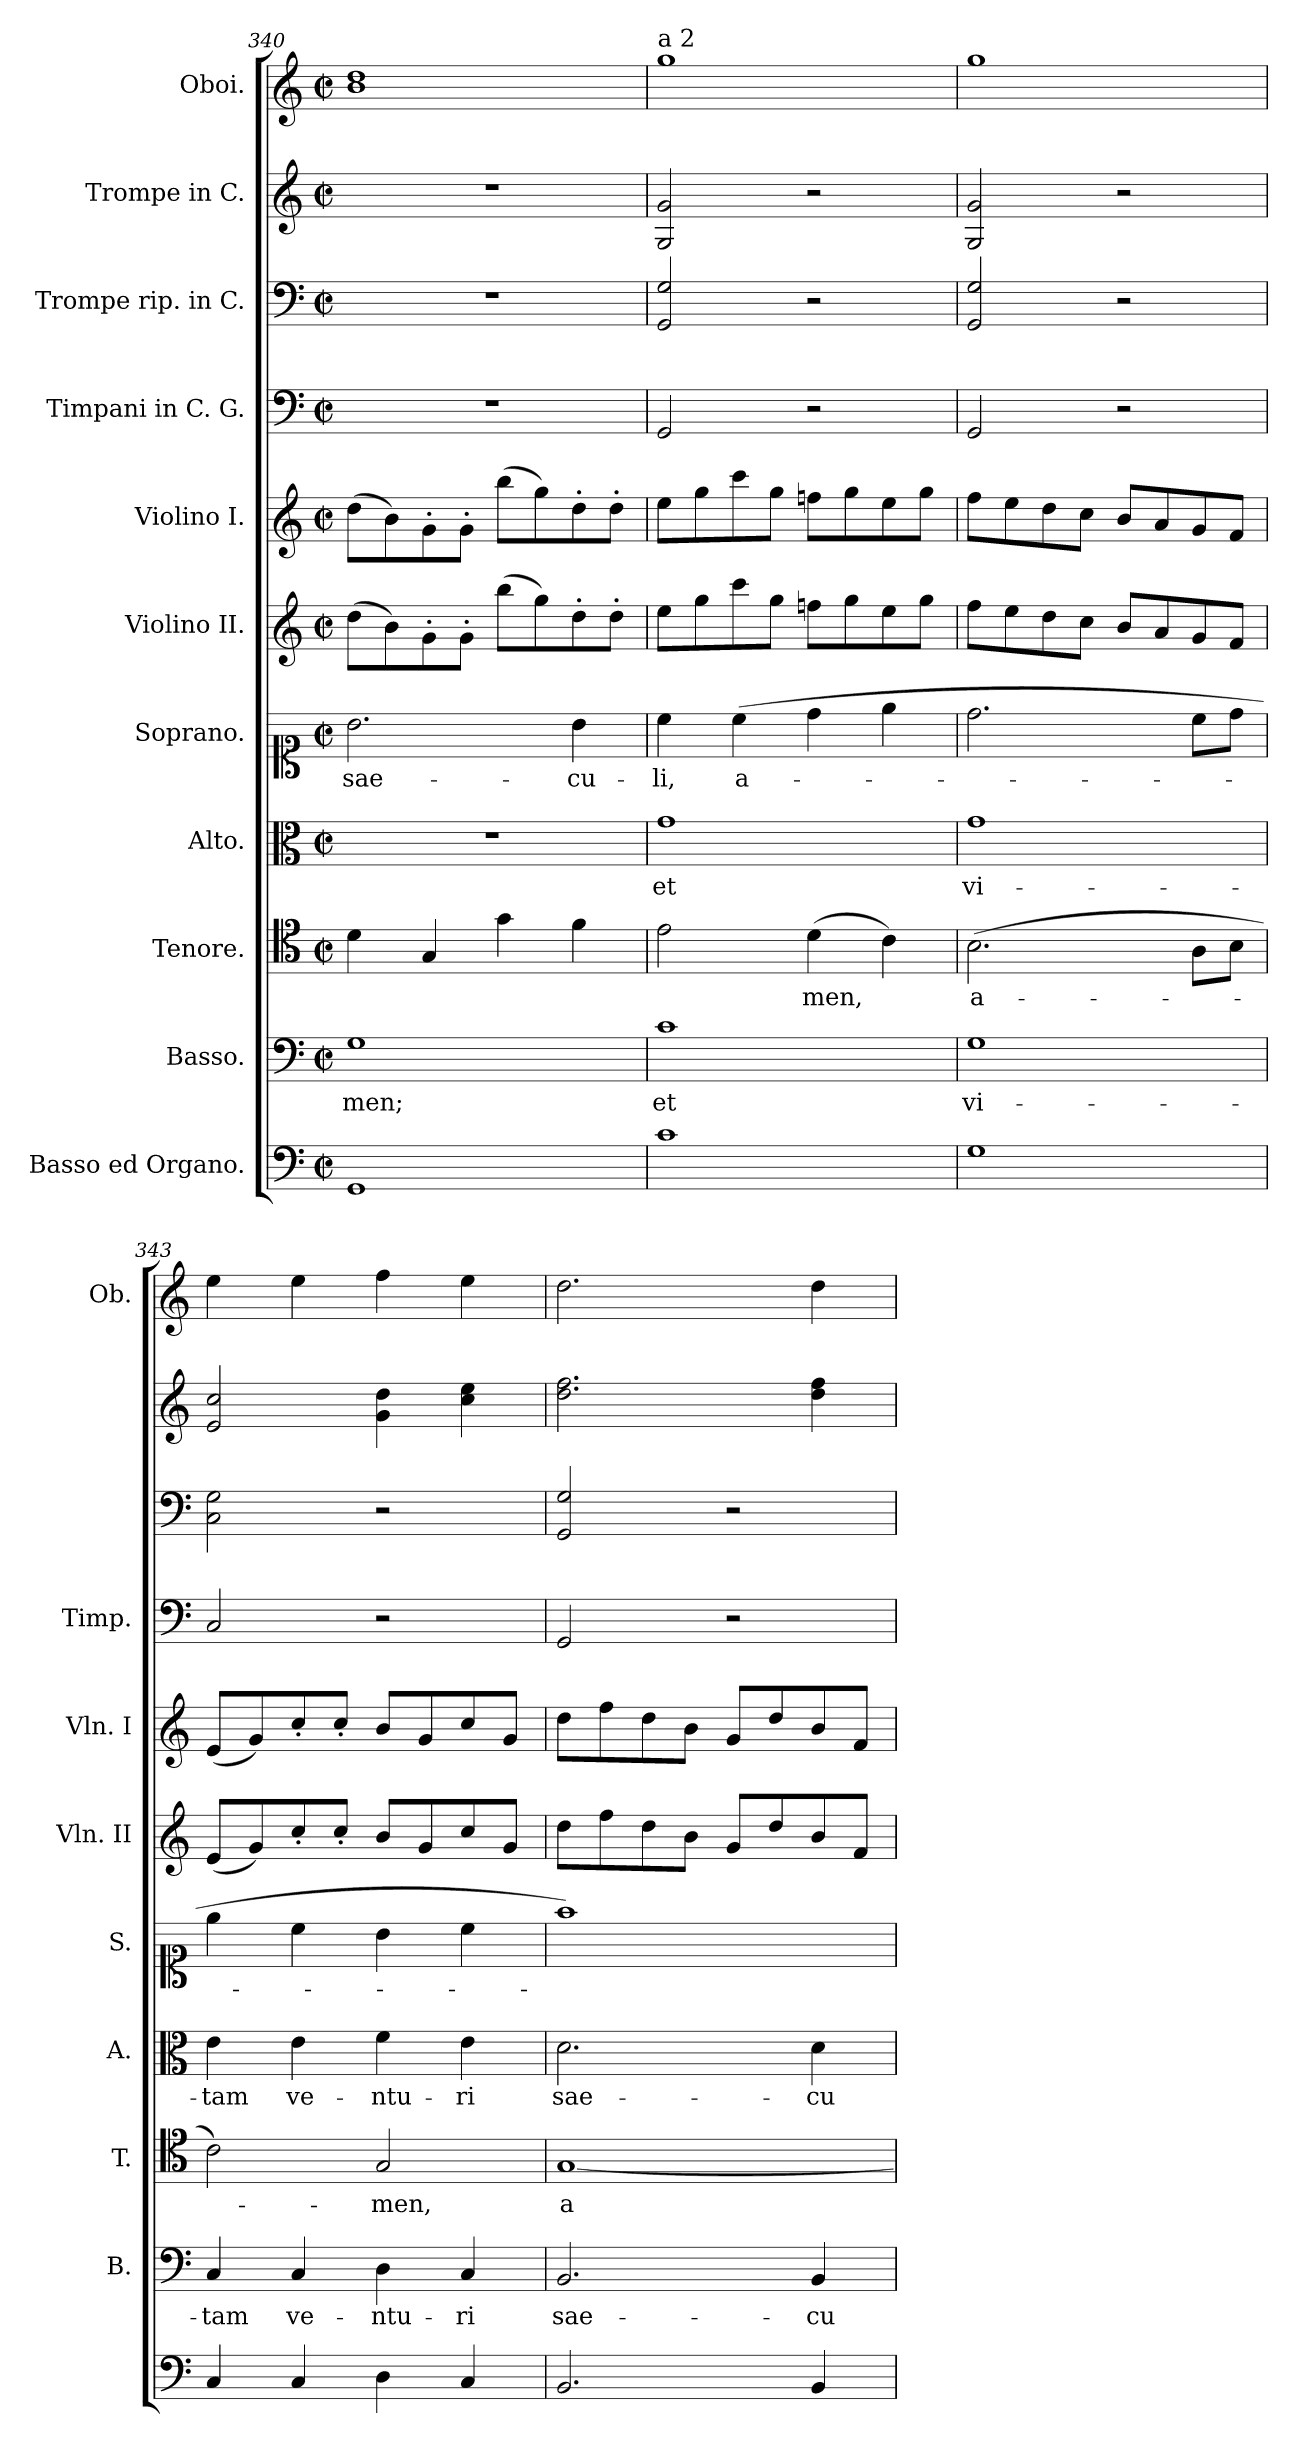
**kern	**kern	**text	**kern	**text	**kern	**text	**kern	**text	**kern	**kern	**kern	**kern	**kern	**kern
*part11	*part10	*part10	*part9	*part9	*part8	*part8	*part7	*part7	*part6	*part5	*part4	*part3	*part2	*part1
*staff11	*staff10	*staff10	*staff9	*staff9	*staff8	*staff8	*staff7	*staff7	*staff6	*staff5	*staff4	*staff3	*staff2	*staff1
*I"Basso ed  Organo.	*I"Basso.	*	*I"Tenore.	*	*I"Alto.	*	*I"Soprano.	*	*I"Violino II.	*I"Violino I.	*I"Timpani in C. G.	*I"Trompe rip. in C.	*I"Trompe in C.	*I"Oboi.
*	*I'B.	*	*I'T.	*	*I'A.	*	*I'S.	*	*I'Vln. II	*I'Vln. I	*I'Timp.	*	*	*I'Ob.
*clefF4	*clefF4	*	*clefC4	*	*clefC3	*	*clefC1	*	*clefG2	*clefG2	*clefF4	*clefF4	*clefG2	*clefG2
*k[]	*k[]	*	*k[]	*	*k[]	*	*k[]	*	*k[]	*k[]	*k[]	*k[]	*k[]	*k[]
*M2/2	*M2/2	*	*M2/2	*	*M2/2	*	*M2/2	*	*M2/2	*M2/2	*M2/2	*M2/2	*M2/2	*M2/2
*met(c|)	*met(c|)	*	*met(c|)	*	*met(c|)	*	*met(c|)	*	*met(c|)	*met(c|)	*met(c|)	*met(c|)	*met(c|)	*met(c|)
=340	=340	=340	=340	=340	=340	=340	=340	=340	=340	=340	=340	=340	=340	=340
!	!	!LO:LY:b	!	!	!	!	!	!LO:LY:b	!	!	!	!	!	!
1GG	1G	-men;	4d\	.	1r	.	2.b\	sae-	(>8dd\L	(>8dd\L	1r	1r	1r	1b 1dd
.	.	.	.	.	.	.	.	.	8b\)	8b\)	.	.	.	.
.	.	.	4G/	.	.	.	.	.	8g'\	8g'\	.	.	.	.
.	.	.	.	.	.	.	.	.	8g'\J	8g'\J	.	.	.	.
.	.	.	4g\	.	.	.	.	.	(>8bb\L	(>8bb\L	.	.	.	.
.	.	.	.	.	.	.	.	.	8gg\)	8gg\)	.	.	.	.
!	!	!	!	!	!	!	!	!LO:LY:b	!	!	!	!	!	!
.	.	.	4f\	.	.	.	4b\	-cu-	8dd'\	8dd'\	.	.	.	.
.	.	.	.	.	.	.	.	.	8dd'\J	8dd'\J	.	.	.	.
=341	=341	=341	=341	=341	=341	=341	=341	=341	=341	=341	=341	=341	=341	=341
!	!	!	!	!	!	!	!	!	!	!	!	!	!	!LO:TX:a:t=a 2
!	!	!LO:LY:b	!	!	!	!LO:LY:b	!	!LO:LY:b	!	!	!	!	!	!
1c	1c	et	2e\	.	1g	et	4cc\	-li,	8ee\L	8ee\L	2GG/	2GG/ 2G/	2G/ 2g/	1gg
.	.	.	.	.	.	.	.	.	8gg\	8gg\	.	.	.	.
!	!	!	!	!	!	!	!	!LO:LY:b	!	!	!	!	!	!
.	.	.	.	.	.	.	(>4cc\	a-	8ccc\	8ccc\	.	.	.	.
.	.	.	.	.	.	.	.	.	8gg\J	8gg\J	.	.	.	.
!	!	!	!	!LO:LY:b	!	!	!	!	!	!	!	!	!	!
.	.	.	(>4d\	men,	.	.	4dd\	.	8ffn\L	8ffn\L	2r	2r	2r	.
.	.	.	.	.	.	.	.	.	8gg\	8gg\	.	.	.	.
.	.	.	4c\)	.	.	.	4ee\	.	8ee\	8ee\	.	.	.	.
.	.	.	.	.	.	.	.	.	8gg\J	8gg\J	.	.	.	.
=342	=342	=342	=342	=342	=342	=342	=342	=342	=342	=342	=342	=342	=342	=342
!	!	!LO:LY:b	!	!LO:LY:b	!	!LO:LY:b	!	!	!	!	!	!	!	!
1G	1G	vi-	(>2.B\	a-	1g	vi-	2.dd\	.	8ff\L	8ff\L	2GG/	2GG/ 2G/	2G/ 2g/	1gg
.	.	.	.	.	.	.	.	.	8ee\	8ee\	.	.	.	.
.	.	.	.	.	.	.	.	.	8dd\	8dd\	.	.	.	.
.	.	.	.	.	.	.	.	.	8cc\J	8cc\J	.	.	.	.
.	.	.	.	.	.	.	.	.	8b/L	8b/L	2r	2r	2r	.
.	.	.	.	.	.	.	.	.	8a/	8a/	.	.	.	.
.	.	.	8A\L	.	.	.	8cc\L	.	8g/	8g/	.	.	.	.
.	.	.	8B\J	.	.	.	8dd\J	.	8f/J	8f/J	.	.	.	.
=343	=343	=343	=343	=343	=343	=343	=343	=343	=343	=343	=343	=343	=343	=343
!	!	!LO:LY:b	!	!	!	!LO:LY:b	!	!	!	!	!	!	!	!
4C/	4C/	-tam	2c\)	.	4e\	-tam	4ee\	.	(<8e/L	(<8e/L	2C/	2C\ 2G\	2e/ 2cc/	4ee\
.	.	.	.	.	.	.	.	.	8g/)	8g/)	.	.	.	.
!	!	!LO:LY:b	!	!	!	!LO:LY:b	!	!	!	!	!	!	!	!
4C/	4C/	ve-	.	.	4e\	ve-	4cc\	.	8cc'/	8cc'/	.	.	.	4ee\
.	.	.	.	.	.	.	.	.	8cc'/J	8cc'/J	.	.	.	.
!	!	!LO:LY:b	!	!LO:LY:b	!	!LO:LY:b	!	!	!	!	!	!	!	!
4D\	4D\	-ntu-	2G/	-men,	4f\	-ntu-	4b\	.	8b/L	8b/L	2r	2r	4g\ 4dd\	4ff\
.	.	.	.	.	.	.	.	.	8g/	8g/	.	.	.	.
!	!	!LO:LY:b	!	!	!	!LO:LY:b	!	!	!	!	!	!	!	!
4C/	4C/	-ri	.	.	4e\	-ri	4cc\	.	8cc/	8cc/	.	.	4cc\ 4ee\	4ee\
.	.	.	.	.	.	.	.	.	8g/J	8g/J	.	.	.	.
=344	=344	=344	=344	=344	=344	=344	=344	=344	=344	=344	=344	=344	=344	=344
!	!	!LO:LY:b	!	!LO:LY:b	!	!LO:LY:b	!	!	!	!	!	!	!	!
2.BB/	2.BB/	sae-	[1G	a-	2.d\	sae-	1ff)	.	8dd\L	8dd\L	2GG/	2GG/ 2G/	2.dd\ 2.ff\	2.dd\
.	.	.	.	.	.	.	.	.	8ff\	8ff\	.	.	.	.
.	.	.	.	.	.	.	.	.	8dd\	8dd\	.	.	.	.
.	.	.	.	.	.	.	.	.	8b\J	8b\J	.	.	.	.
.	.	.	.	.	.	.	.	.	8g/L	8g/L	2r	2r	.	.
.	.	.	.	.	.	.	.	.	8dd/	8dd/	.	.	.	.
!	!	!LO:LY:b	!	!	!	!LO:LY:b	!	!	!	!	!	!	!	!
4BB/	4BB/	-cu-	.	.	4d\	-cu-	.	.	8b/	8b/	.	.	4dd\ 4ff\	4dd\
.	.	.	.	.	.	.	.	.	8f/J	8f/J	.	.	.	.
=	=	=	=	=	=	=	=	=	=	=	=	=	=	=
*-	*-	*-	*-	*-	*-	*-	*-	*-	*-	*-	*-	*-	*-	*-
